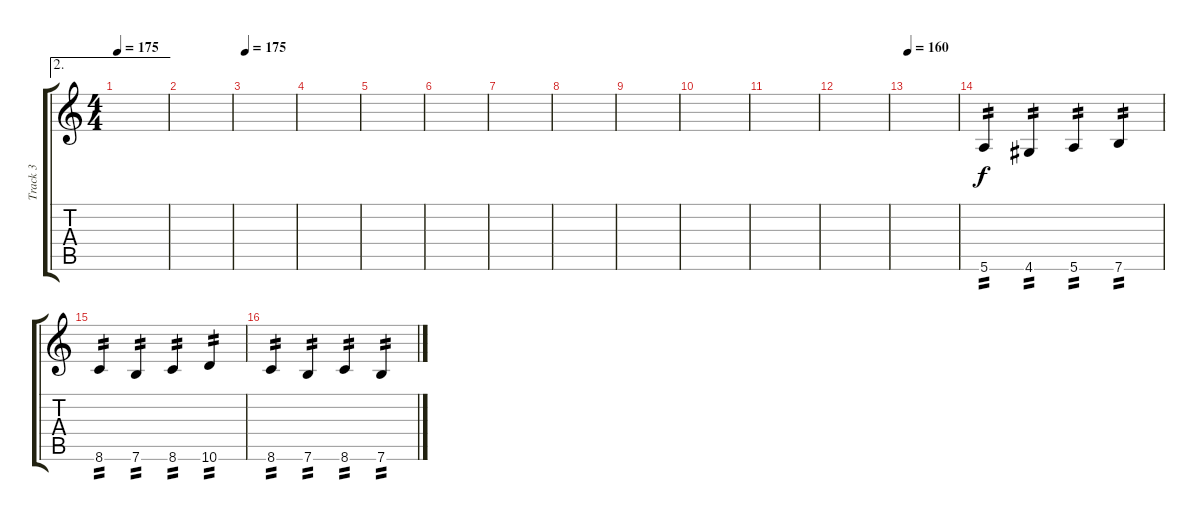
\track ("Track 3" "Track 3") {instrument overdrivenguitar}
\staff {score tabs}
\tuning (E4 B3 G3 D3 A2 E2) {hide}
\ae 2
\ts (4 4)
\tempo 175
\clef g2
\ks c
|
|
\tempo 175
|
|
|
|
|
|
|
|
|
|
\tempo 160
|
5.6.4{tp 2 volume 11} 4.6.4{tp 2} 5.6.4{tp 2} 7.6.4{tp 2} |
8.6.4{tp 2} 7.6.4{tp 2} 8.6.4{tp 2} 10.6.4{tp 2} |
8.6.4{tp 2} 7.6.4{tp 2} 8.6.4{tp 2} 7.6.4{tp 2}
